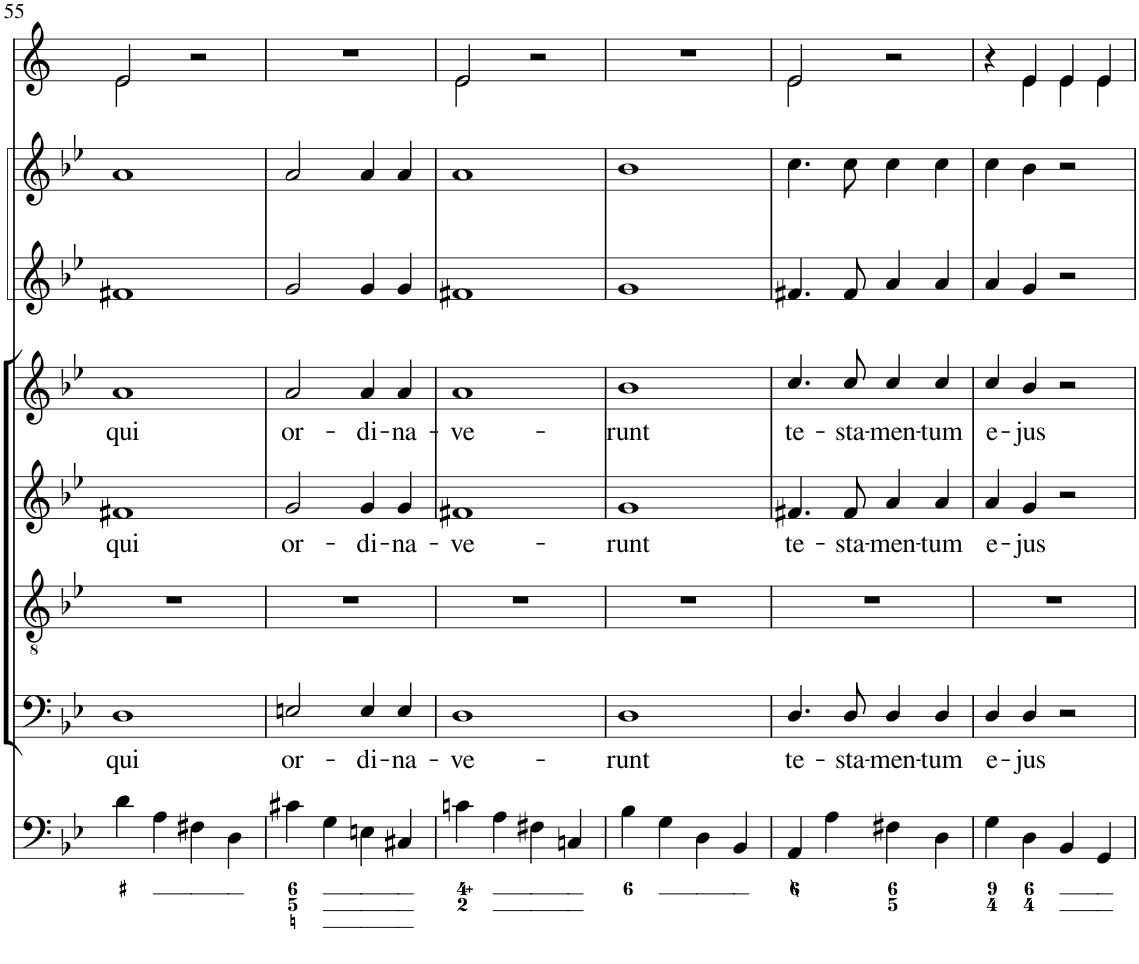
**kern	**kern	**text	**kern	**kern	**text	**kern	**text	**kern	**kern	**kern
*part8	*part7	*part7	*part6	*part5	*part5	*part4	*part4	*part3	*part2	*part1
*staff8	*staff7	*staff7	*staff6	*staff5	*staff5	*staff4	*staff4	*staff3	*staff2	*staff1
*I"Organ	*I"Voice	*	*I"Tenor	*I"Alto	*	*I"Voice	*	*I"Violino 2	*I"Violino 1	*I"Clarini in B[b]
*	*	*	*	*	*	*	*	*I'Vln	*I'Vln	*
!!LO:PB:g=z
*clefF4	*clefF4	*	*clefGv2	*clefG2	*	*clefG2	*	*clefG2	*clefG2	*clefG2
*	*	*	*	*	*	*	*	*	*	*Trd1c2
*k[b-e-]	*k[b-e-]	*	*k[b-e-]	*k[b-e-]	*	*k[b-e-]	*	*k[b-e-]	*k[b-e-]	*k[]
*M2/2	*M2/2	*	*M2/2	*M2/2	*	*M2/2	*	*M2/2	*M2/2	*M2/2
*met(c|)	*met(c|)	*	*met(c|)	*met(c|)	*	*met(c|)	*	*met(c|)	*met(c|)	*met(c|)
=55	=55	=55	=55	=55	=55	=55	=55	=55	=55	=55
!	!	!LO:LY:b	!	!	!LO:LY:b	!	!LO:LY:b	!	!	!
*	*	*	*	*	*	*	*	*	*	*^
4d\	1D	qui	1r	1f#X	qui	1a	qui	1f#X	1a	2e/	2e\
4A\	.	.	.	.	.	.	.	.	.	.	.
4F#X\	.	.	.	.	.	.	.	.	.	2r	2ryy
4D\	.	.	.	.	.	.	.	.	.	.	.
*	*	*	*	*	*	*	*	*	*	*v	*v
=56	=56	=56	=56	=56	=56	=56	=56	=56	=56	=56
!	!	!LO:LY:b	!	!	!LO:LY:b	!	!LO:LY:b	!	!	!
4c#X\	2En/	or-	1r	2g/	or-	2a/	or-	2g/	2a/	1r
4G\	.	.	.	.	.	.	.	.	.	.
!	!	!LO:LY:b	!	!	!LO:LY:b	!	!LO:LY:b	!	!	!
4En\	4E/	-di-	.	4g/	-di-	4a/	-di-	4g/	4a/	.
!	!	!LO:LY:b	!	!	!LO:LY:b	!	!LO:LY:b	!	!	!
4C#X/	4E/	-na-	.	4g/	-na-	4a/	-na-	4g/	4a/	.
=57	=57	=57	=57	=57	=57	=57	=57	=57	=57	=57
!	!	!LO:LY:b	!	!	!LO:LY:b	!	!LO:LY:b	!	!	!
*	*	*	*	*	*	*	*	*	*	*^
4cn\	1D	-ve-	1r	1f#X	-ve-	1a	-ve-	1f#X	1a	2e/	2e\
4A\	.	.	.	.	.	.	.	.	.	.	.
4F#X\	.	.	.	.	.	.	.	.	.	2r	2ryy
4Cn/	.	.	.	.	.	.	.	.	.	.	.
*	*	*	*	*	*	*	*	*	*	*v	*v
=58	=58	=58	=58	=58	=58	=58	=58	=58	=58	=58
!	!	!LO:LY:b	!	!	!LO:LY:b	!	!LO:LY:b	!	!	!
4B-\	1D	-runt	1r	1g	-runt	1b-	-runt	1g	1b-	1r
4G\	.	.	.	.	.	.	.	.	.	.
4D\	.	.	.	.	.	.	.	.	.	.
4BB-/	.	.	.	.	.	.	.	.	.	.
=59	=59	=59	=59	=59	=59	=59	=59	=59	=59	=59
!	!	!LO:LY:b	!	!	!LO:LY:b	!	!LO:LY:b	!	!	!
*	*	*	*	*	*	*	*	*	*	*^
4AA/	4.D/	te-	1r	4.f#X/	te-	4.cc/	te-	4.f#X/	4.cc\	2e/	2e\
4A\	.	.	.	.	.	.	.	.	.	.	.
!	!	!LO:LY:b	!	!	!LO:LY:b	!	!LO:LY:b	!	!	!	!
.	8D/	-sta-	.	8f#/	-sta-	8cc/	-sta-	8f#/	8cc\	.	.
!	!	!LO:LY:b	!	!	!LO:LY:b	!	!LO:LY:b	!	!	!	!
4F#X\	4D/	-men-	.	4a/	-men-	4cc/	-men-	4a/	4cc\	2r	2ryy
!	!	!LO:LY:b	!	!	!LO:LY:b	!	!LO:LY:b	!	!	!	!
4D\	4D/	-tum	.	4a/	-tum	4cc/	-tum	4a/	4cc\	.	.
=60	=60	=60	=60	=60	=60	=60	=60	=60	=60	=60	=60
!	!	!LO:LY:b	!	!	!LO:LY:b	!	!LO:LY:b	!	!	!	!
4G\	4D/	e-	1r	4a/	e-	4cc/	e-	4a/	4cc\	4r	4ryy
!	!	!LO:LY:b	!	!	!LO:LY:b	!	!LO:LY:b	!	!	!	!
4D\	4D/	-jus	.	4g/	-jus	4b-/	-jus	4g/	4b-\	4e/	4e\
4BB-/	2r	.	.	2r	.	2r	.	2r	2r	4e/	4e\
4GG/	.	.	.	.	.	.	.	.	.	4e/	4e\
*	*	*	*	*	*	*	*	*	*	*v	*v
=	=	=	=	=	=	=	=	=	=	=
*-	*-	*-	*-	*-	*-	*-	*-	*-	*-	*-
